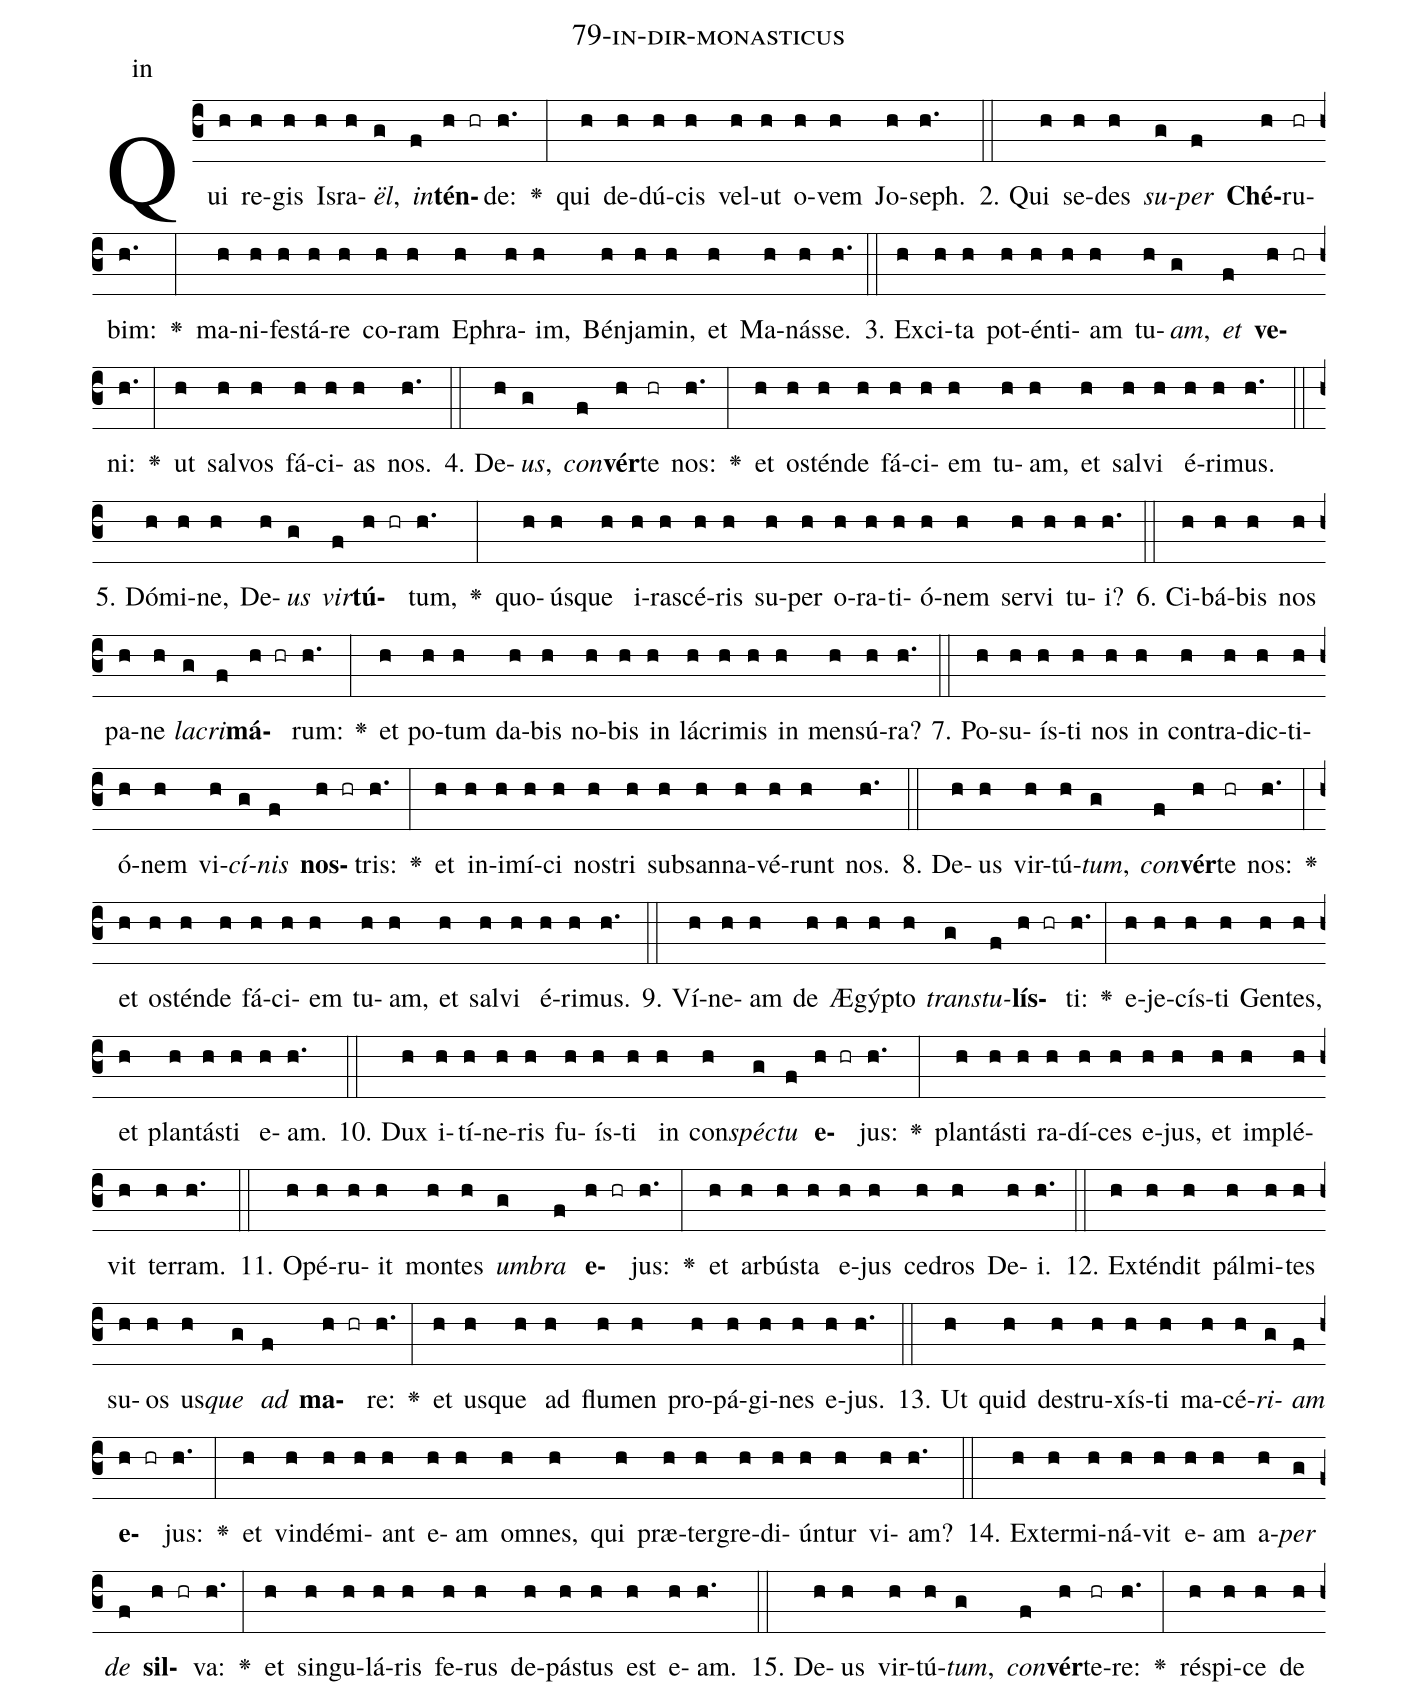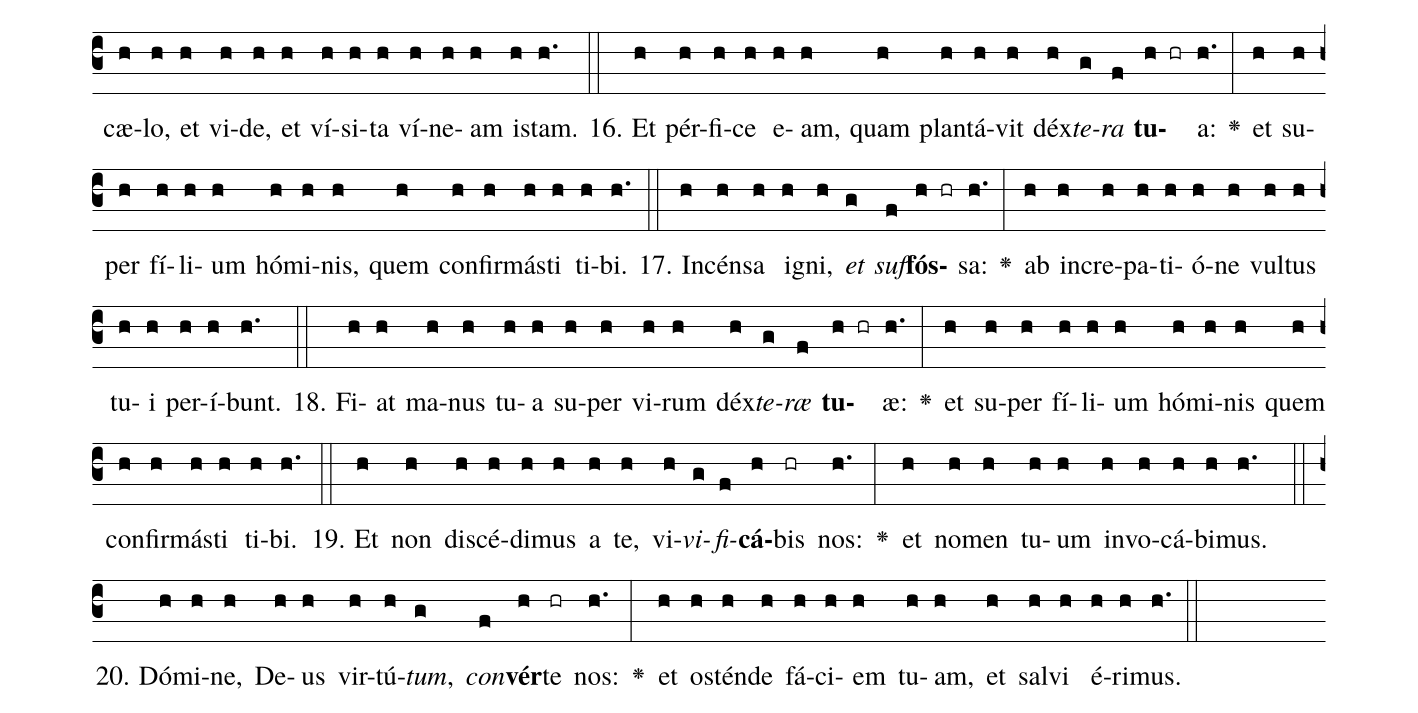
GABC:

name: 79-in-dir-monasticus;
annotation: in;
%%
(c3)Qui(h) re(h)gis(h) Is(h)ra(h)<i>ël</i>,(g) <i>in</i>(f)<b>tén</b>(h hr)de:(h.) <v>\greheightstar</v>(:) qui(h) de(h)dú(h)cis(h) vel(h)ut(h) o(h)vem(h) Jo(h)seph.(h.) (::)
2. Qui(h) se(h)des(h) <i>su</i>(g)<i>per</i>(f) <b>Ché</b>(h)ru(hr)bim:(h.) <v>\greheightstar</v>(:) ma(h)ni(h)fes(h)tá(h)re(h) co(h)ram(h) E(h)phra(h)im,(h) Bén(h)ja(h)min,(h) et(h) Ma(h)nás(h)se.(h.) (::)
3. Ex(h)ci(h)ta(h) pot(h)én(h)ti(h)am(h) tu(h)<i>am</i>,(g) <i>et</i>(f) <b>ve</b>(h hr)ni:(h.) <v>\greheightstar</v>(:) ut(h) sal(h)vos(h) fá(h)ci(h)as(h) nos.(h.) (::)
4. De(h)<i>us</i>,(g) <i>con</i>(f)<b>vér</b>(h)te(hr) nos:(h.) <v>\greheightstar</v>(:) et(h) os(h)tén(h)de(h) fá(h)ci(h)em(h) tu(h)am,(h) et(h) sal(h)vi(h) é(h)ri(h)mus.(h.) (::)
5. Dó(h)mi(h)ne,(h) De(h)<i>us</i>(g) <i>vir</i>(f)<b>tú</b>(h hr)tum,(h.) <v>\greheightstar</v>(:) quo(h)ús(h)que(h) i(h)ra(h)scé(h)ris(h) su(h)per(h) o(h)ra(h)ti(h)ó(h)nem(h) ser(h)vi(h) tu(h)i?(h.) (::)
6. Ci(h)bá(h)bis(h) nos(h) pa(h)ne(h) <i>la</i>(g)<i>cri</i>(f)<b>má</b>(h hr)rum:(h.) <v>\greheightstar</v>(:) et(h) po(h)tum(h) da(h)bis(h) no(h)bis(h) in(h) lá(h)cri(h)mis(h) in(h) men(h)sú(h)ra?(h.) (::)
7. Po(h)su(h)ís(h)ti(h) nos(h) in(h) con(h)tra(h)dic(h)ti(h)ó(h)nem(h) vi(h)<i>cí</i>(g)<i>nis</i>(f) <b>nos</b>(h hr)tris:(h.) <v>\greheightstar</v>(:) et(h) in(h)i(h)mí(h)ci(h) nos(h)tri(h) sub(h)san(h)na(h)vé(h)runt(h) nos.(h.) (::)
8. De(h)us(h) vir(h)tú(h)<i>tum</i>,(g) <i>con</i>(f)<b>vér</b>(h)te(hr) nos:(h.) <v>\greheightstar</v>(:) et(h) os(h)tén(h)de(h) fá(h)ci(h)em(h) tu(h)am,(h) et(h) sal(h)vi(h) é(h)ri(h)mus.(h.) (::)
9. Ví(h)ne(h)am(h) de(h) Æ(h)gýp(h)to(h) <i>trans</i>(g)<i>tu</i>(f)<b>lís</b>(h hr)ti:(h.) <v>\greheightstar</v>(:) e(h)je(h)cís(h)ti(h) Gen(h)tes,(h) et(h) plan(h)tás(h)ti(h) e(h)am.(h.) (::)
10. Dux(h) i(h)tí(h)ne(h)ris(h) fu(h)ís(h)ti(h) in(h) con(h)<i>spéc</i>(g)<i>tu</i>(f) <b>e</b>(h hr)jus:(h.) <v>\greheightstar</v>(:) plan(h)tás(h)ti(h) ra(h)dí(h)ces(h) e(h)jus,(h) et(h) im(h)plé(h)vit(h) ter(h)ram.(h.) (::)
11. O(h)pé(h)ru(h)it(h) mon(h)tes(h) <i>um</i>(g)<i>bra</i>(f) <b>e</b>(h hr)jus:(h.) <v>\greheightstar</v>(:) et(h) ar(h)bús(h)ta(h) e(h)jus(h) ce(h)dros(h) De(h)i.(h.) (::)
12. Ex(h)tén(h)dit(h) pál(h)mi(h)tes(h) su(h)os(h) us(h)<i>que</i>(g) <i>ad</i>(f) <b>ma</b>(h hr)re:(h.) <v>\greheightstar</v>(:) et(h) us(h)que(h) ad(h) flu(h)men(h) pro(h)pá(h)gi(h)nes(h) e(h)jus.(h.) (::)
13. Ut(h) quid(h) de(h)stru(h)xís(h)ti(h) ma(h)cé(h)<i>ri</i>(g)<i>am</i>(f) <b>e</b>(h hr)jus:(h.) <v>\greheightstar</v>(:) et(h) vin(h)dé(h)mi(h)ant(h) e(h)am(h) om(h)nes,(h) qui(h) præ(h)ter(h)gre(h)di(h)ún(h)tur(h) vi(h)am?(h.) (::)
14. Ex(h)ter(h)mi(h)ná(h)vit(h) e(h)am(h) a(h)<i>per</i>(g) <i>de</i>(f) <b>sil</b>(h hr)va:(h.) <v>\greheightstar</v>(:) et(h) sin(h)gu(h)lá(h)ris(h) fe(h)rus(h) de(h)pás(h)tus(h) est(h) e(h)am.(h.) (::)
15. De(h)us(h) vir(h)tú(h)<i>tum</i>,(g) <i>con</i>(f)<b>vér</b>(h)te(hr)re:(h.) <v>\greheightstar</v>(:) ré(h)spi(h)ce(h) de(h) cæ(h)lo,(h) et(h) vi(h)de,(h) et(h) ví(h)si(h)ta(h) ví(h)ne(h)am(h) is(h)tam.(h.) (::)
16. Et(h) pér(h)fi(h)ce(h) e(h)am,(h) quam(h) plan(h)tá(h)vit(h) déx(h)<i>te</i>(g)<i>ra</i>(f) <b>tu</b>(h hr)a:(h.) <v>\greheightstar</v>(:) et(h) su(h)per(h) fí(h)li(h)um(h) hó(h)mi(h)nis,(h) quem(h) con(h)fir(h)más(h)ti(h) ti(h)bi.(h.) (::)
17. In(h)cén(h)sa(h) i(h)gni,(h) <i>et</i>(g) <i>suf</i>(f)<b>fós</b>(h hr)sa:(h.) <v>\greheightstar</v>(:) ab(h) in(h)cre(h)pa(h)ti(h)ó(h)ne(h) vul(h)tus(h) tu(h)i(h) per(h)í(h)bunt.(h.) (::)
18. Fi(h)at(h) ma(h)nus(h) tu(h)a(h) su(h)per(h) vi(h)rum(h) déx(h)<i>te</i>(g)<i>ræ</i>(f) <b>tu</b>(h hr)æ:(h.) <v>\greheightstar</v>(:) et(h) su(h)per(h) fí(h)li(h)um(h) hó(h)mi(h)nis(h) quem(h) con(h)fir(h)más(h)ti(h) ti(h)bi.(h.) (::)
19. Et(h) non(h) di(h)scé(h)di(h)mus(h) a(h) te,(h) vi(h)<i>vi</i>(g)<i>fi</i>(f)<b>cá</b>(h)bis(hr) nos:(h.) <v>\greheightstar</v>(:) et(h) no(h)men(h) tu(h)um(h) in(h)vo(h)cá(h)bi(h)mus.(h.) (::)
20. Dó(h)mi(h)ne,(h) De(h)us(h) vir(h)tú(h)<i>tum</i>,(g) <i>con</i>(f)<b>vér</b>(h)te(hr) nos:(h.) <v>\greheightstar</v>(:) et(h) os(h)tén(h)de(h) fá(h)ci(h)em(h) tu(h)am,(h) et(h) sal(h)vi(h) é(h)ri(h)mus.(h.) (::)
